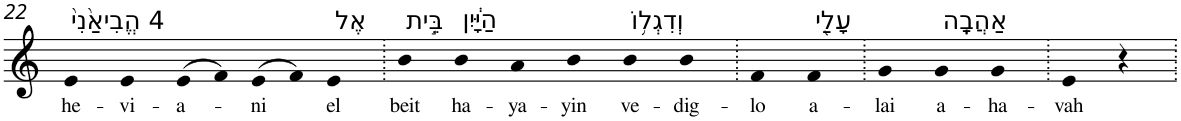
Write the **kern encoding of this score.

**kern	**text
*part1	*part1
*staff1	*staff1
*I"Piano	*
*I'Pno	*
!!LO:PB:g=z
*clefG2	*
*k[]	*
=22	=22
!LO:TX:a:t=4 הֱבִיאַ֙נִי֙	!
!	!LO:LY:b
4e	he-
!	!LO:LY:b
4e	-vi-
!	!LO:LY:b
(>8e	-a-
8f)	.
!	!LO:LY:b
(>8e	-ni
8f)	.
!LO:TX:a:t=אֶל	!
!	!LO:LY:b
4e	el
=23.	=23.
!LO:TX:a:t=בֵּ֣ית	!
!	!LO:LY:b
4b	beit
!LO:TX:a:t=הַיָּ֔יִן	!
!	!LO:LY:b
4b	ha-
!	!LO:LY:b
4a	-ya-
!	!LO:LY:b
4b	-yin
!LO:TX:a:t=וְדִגְל֥וֹ	!
!	!LO:LY:b
4b	ve-
!	!LO:LY:b
4b	-dig-
=24.	=24.
!	!LO:LY:b
4f	-lo
!LO:TX:a:t=עָלַ֖י	!
!	!LO:LY:b
4f	a-
=25.	=25.
!	!LO:LY:b
4g	-lai
!LO:TX:a:t=אַהֲבָֽה	!
!	!LO:LY:b
4g	a-
!	!LO:LY:b
4g	-ha-
=26.	=26.
!	!LO:LY:b
4e	-vah
4r	.
=.	=.
*-	*-
